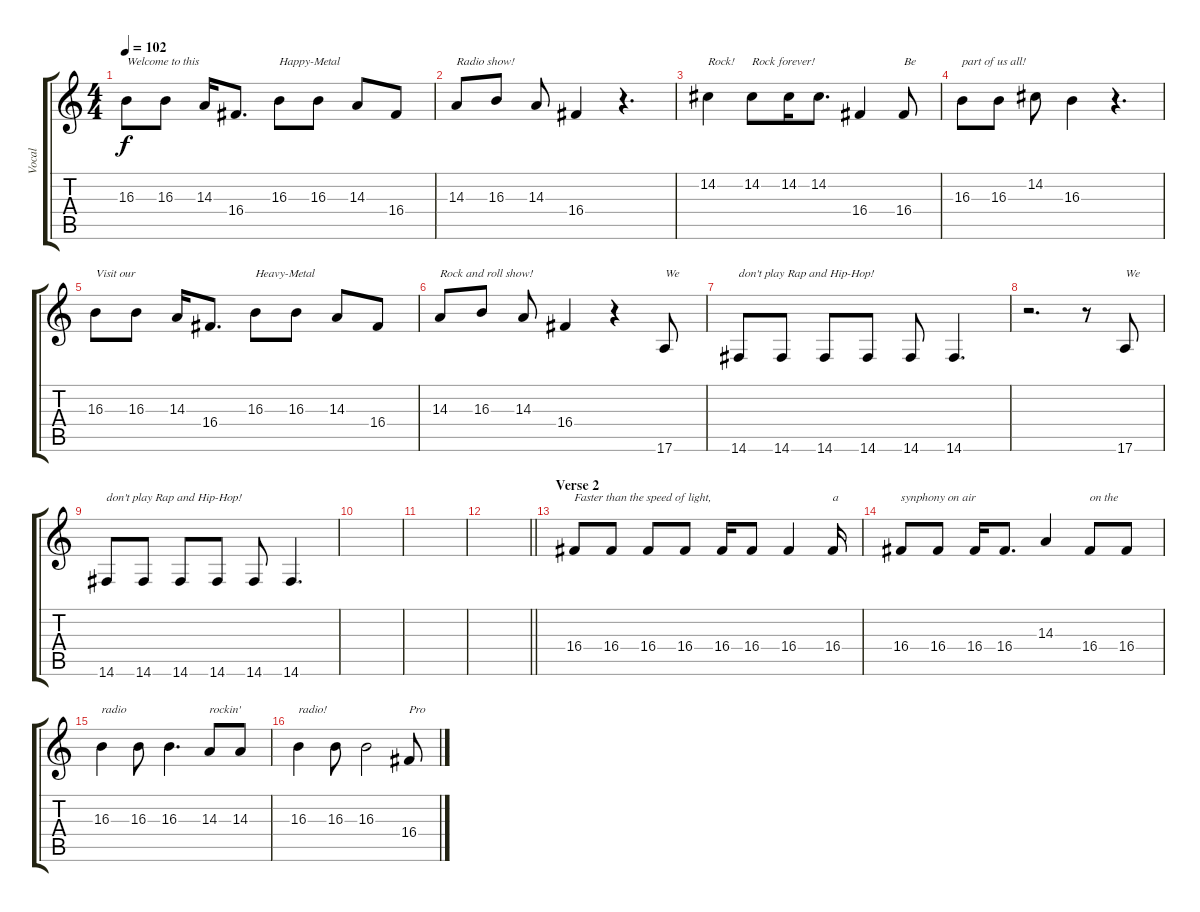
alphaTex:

\track ("Vocal" "Vocal") {instrument viola}
\staff {score tabs}
\tuning (E4 B3 G3 D3 A2 E2) {hide}
\ts (4 4)
\tempo 102
\clef g2
\ks c
16.3.8{txt "Welcome to this" dy f} 16.3.8 14.3.16 16.4.8{d} 16.3.8{txt "Happy-Metal"} 16.3.8 14.3.8 16.4.8 |
14.3.8{txt "Radio show!"} 16.3.8 14.3.8 16.4.4 r.4{d} |
14.2.4{txt "Rock!"} 14.2.8{txt "Rock forever!"} 14.2.16 14.2.8{d} 16.4.4 16.4.8{txt "Be"} |
16.3.8{txt "part of us all!"} 16.3.8 14.2.8 16.3.4 r.4{d} |
16.3.8{txt "Visit our"} 16.3.8 14.3.16 16.4.8{d} 16.3.8{txt "Heavy-Metal"} 16.3.8 14.3.8 16.4.8 |
14.3.8{txt "Rock and roll show!"} 16.3.8 14.3.8 16.4.4 r.4 17.6.8{txt "We"} |
14.6.8{txt "don't play Rap and Hip-Hop!"} 14.6.8 14.6.8 14.6.8 14.6.8 14.6.4{d} |
r.2{d} r.8 17.6.8{txt "We"} |
14.6.8{txt "don't play Rap and Hip-Hop!"} 14.6.8 14.6.8 14.6.8 14.6.8 14.6.4{d} |
|
|
\barLineRight lightlight
|
\section ("" "Verse 2")
16.4.8{txt "Faster than the speed of light,"} 16.4.8 16.4.8 16.4.8 16.4.16 16.4.8 16.4.4 16.4.16{txt "a"} |
16.4.8{txt "synphony on air"} 16.4.8 16.4.16 16.4.8{d} 14.3.4 16.4.8{txt "on the"} 16.4.8 |
16.3.4{txt "radio"} 16.3.8 16.3.4{d} 14.3.8{txt "rockin'"} 14.3.8 |
16.3.4{txt "radio!"} 16.3.8 16.3.2 16.4.8{txt "Pro"}
